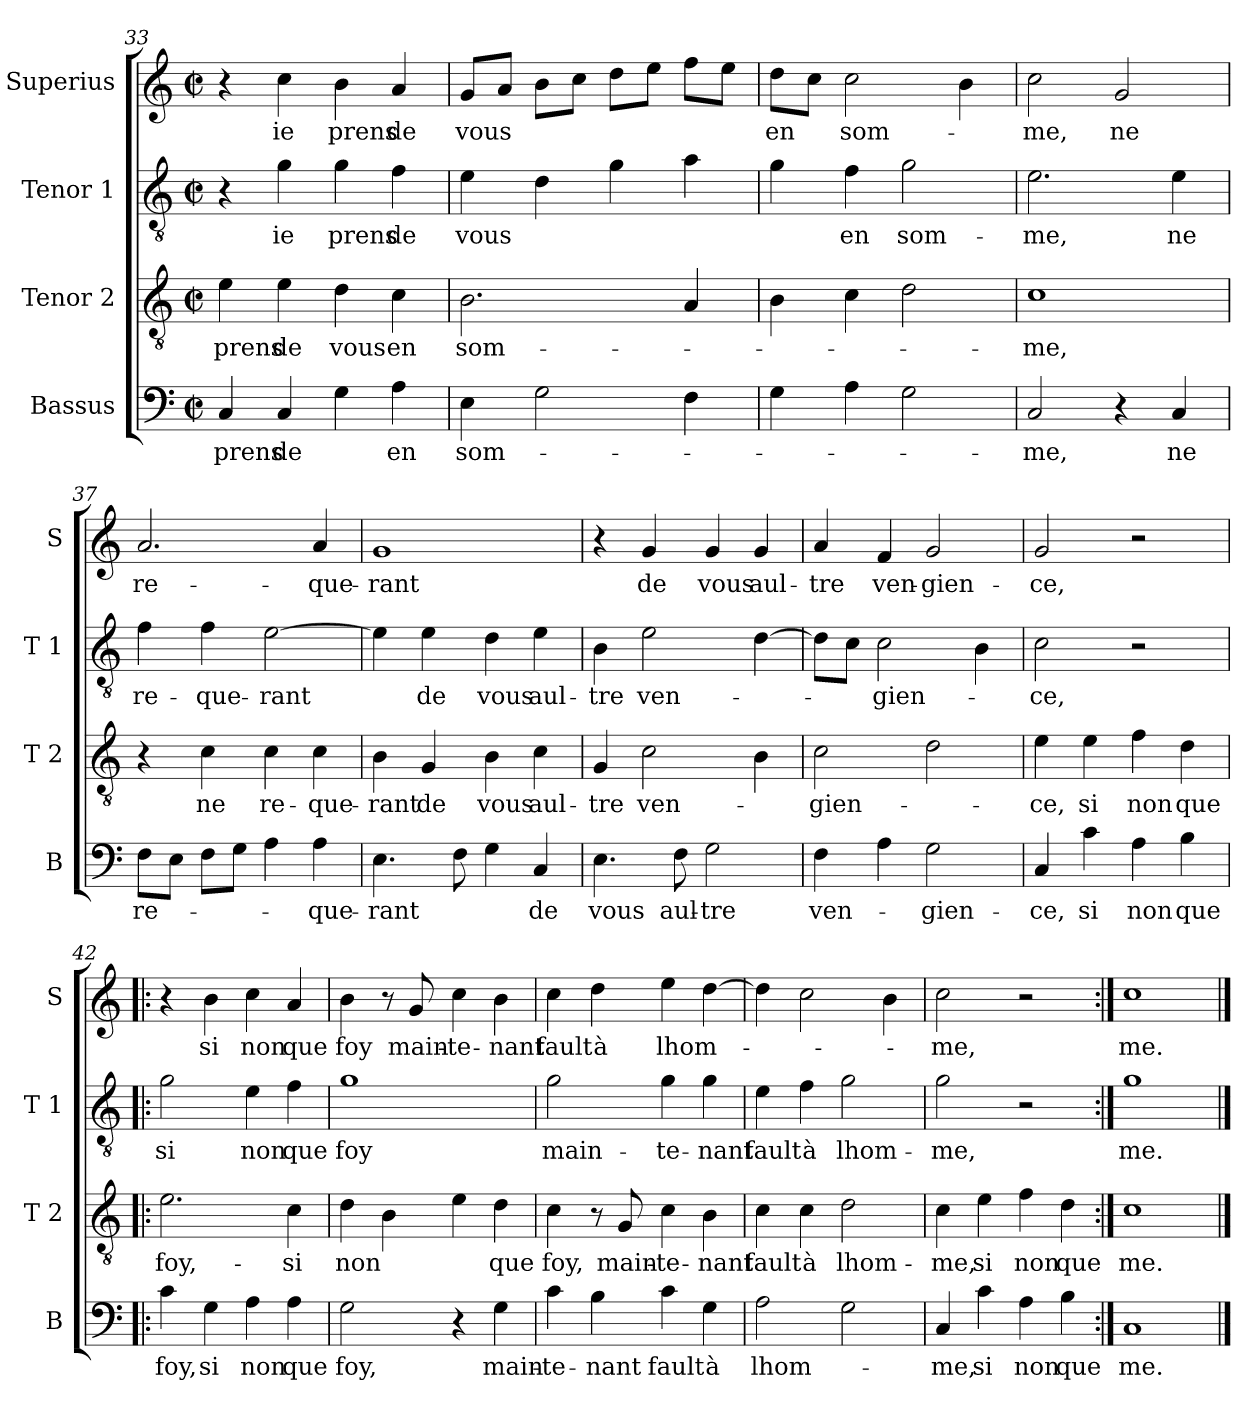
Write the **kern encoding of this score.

**kern	**text	**kern	**text	**kern	**text	**kern	**text
*part4	*part4	*part3	*part3	*part2	*part2	*part1	*part1
*staff4	*staff4	*staff3	*staff3	*staff2	*staff2	*staff1	*staff1
*I"Bassus	*	*I"Tenor 2	*	*I"Tenor 1	*	*I"Superius	*
*I'B	*	*I'T 2	*	*I'T 1	*	*I'S	*
*clefF4	*	*clefGv2	*	*clefGv2	*	*clefG2	*
*k[]	*	*k[]	*	*k[]	*	*k[]	*
*C:	*	*C:	*	*C:	*	*C:	*
*M2/2	*	*M2/2	*	*M2/2	*	*M2/2	*
*met(c|)	*	*met(c|)	*	*met(c|)	*	*met(c|)	*
=33	=33	=33	=33	=33	=33	=33	=33
!	!LO:LY:b	!	!LO:LY:b	!	!	!	!
4C/	prens	4e\	prens	4r	.	4r	.
!	!LO:LY:b	!	!LO:LY:b	!	!LO:LY:b	!	!LO:LY:b
4C/	de	4e\	de	4g\	ie	4cc\	ie
!	!	!	!LO:LY:b	!	!LO:LY:b	!	!LO:LY:b
4G\	.	4d\	vous	4g\	prens	4b\	prens
!	!LO:LY:b	!	!LO:LY:b	!	!LO:LY:b	!	!LO:LY:b
4A\	en	4c\	en	4f\	de	4a/	de
=34	=34	=34	=34	=34	=34	=34	=34
!	!LO:LY:b	!	!LO:LY:b	!	!LO:LY:b	!	!LO:LY:b
4E\	som-	2.B\	som-	4e\	vous	8g/L	vous
.	.	.	.	.	.	8a/J	.
2G\	.	.	.	4d\	.	8b\L	.
.	.	.	.	.	.	8cc\J	.
.	.	.	.	4g\	.	8dd\L	.
.	.	.	.	.	.	8ee\J	.
4F\	.	4A/	.	4a\	.	8ff\L	.
.	.	.	.	.	.	8ee\J	.
=35	=35	=35	=35	=35	=35	=35	=35
!	!	!	!	!	!	!	!LO:LY:b
4G\	.	4B\	.	4g\	.	8dd\L	en
.	.	.	.	.	.	8cc\J	.
!	!	!	!	!	!LO:LY:b	!	!LO:LY:b
4A\	.	4c\	.	4f\	en	2cc\	som-
!	!	!	!	!	!LO:LY:b	!	!
2G\	.	2d\	.	2g\	som-	.	.
.	.	.	.	.	.	4b\	.
!!LO:LB:g=z
=36	=36	=36	=36	=36	=36	=36	=36
!	!LO:LY:b	!	!LO:LY:b	!	!LO:LY:b	!	!LO:LY:b
2C/	-me,	1c	-me,	2.e\	-me,	2cc\	-me,
!	!	!	!	!	!	!	!LO:LY:b
4r	.	.	.	.	.	2g/	ne
!	!LO:LY:b	!	!	!	!LO:LY:b	!	!
4C/	ne	.	.	4e\	ne	.	.
=37	=37	=37	=37	=37	=37	=37	=37
!	!LO:LY:b	!	!	!	!LO:LY:b	!	!LO:LY:b
8F\L	re-	4r	.	4f\	re-	2.a/	re-
8E\J	.	.	.	.	.	.	.
!	!	!	!LO:LY:b	!	!LO:LY:b	!	!
8F\L	.	4c\	ne	4f\	-que-	.	.
8G\J	.	.	.	.	.	.	.
!	!	!	!LO:LY:b	!	!LO:LY:b	!	!
4A\	.	4c\	re-	[2e\	-rant	.	.
!	!LO:LY:b	!	!LO:LY:b	!	!	!	!LO:LY:b
4A\	-que-	4c\	-que-	.	.	4a/	-que-
=38	=38	=38	=38	=38	=38	=38	=38
!	!LO:LY:b	!	!LO:LY:b	!	!	!	!LO:LY:b
4.E\	-rant	4B\	-rant	4e\]	.	1g	-rant
!	!	!	!LO:LY:b	!	!LO:LY:b	!	!
.	.	4G/	de	4e\	de	.	.
8F\	.	.	.	.	.	.	.
!	!	!	!LO:LY:b	!	!LO:LY:b	!	!
4G\	.	4B\	vous	4d\	vous	.	.
!	!LO:LY:b	!	!LO:LY:b	!	!LO:LY:b	!	!
4C/	de	4c\	aul-	4e\	aul-	.	.
=39	=39	=39	=39	=39	=39	=39	=39
!	!LO:LY:b	!	!LO:LY:b	!	!LO:LY:b	!	!
4.E\	vous	4G/	-tre	4B\	-tre	4r	.
!	!	!	!LO:LY:b	!	!LO:LY:b	!	!LO:LY:b
.	.	2c\	ven-	2e\	ven-	4g/	de
!	!LO:LY:b	!	!	!	!	!	!
8F\	aul-	.	.	.	.	.	.
!	!LO:LY:b	!	!	!	!	!	!LO:LY:b
2G\	-tre	.	.	.	.	4g/	vous
!	!	!	!	!	!	!	!LO:LY:b
.	.	4B\	.	[4d\	.	4g/	aul-
=40	=40	=40	=40	=40	=40	=40	=40
!	!LO:LY:b	!	!LO:LY:b	!	!	!	!LO:LY:b
4F\	ven-	2c\	-gien-	8d\L]	.	4a/	-tre
.	.	.	.	8c\J	.	.	.
!	!	!	!	!	!LO:LY:b	!	!LO:LY:b
4A\	.	.	.	2c\	-gien-	4f/	ven-
!	!LO:LY:b	!	!	!	!	!	!LO:LY:b
2G\	-gien-	2d\	.	.	.	2g/	-gien-
.	.	.	.	4B\	.	.	.
=41	=41	=41	=41	=41	=41	=41	=41
!	!LO:LY:b	!	!LO:LY:b	!	!LO:LY:b	!	!LO:LY:b
4C/	-ce,	4e\	-ce,	2c\	-ce,	2g/	-ce,
!	!LO:LY:b	!	!LO:LY:b	!	!	!	!
4c\	si	4e\	si	.	.	.	.
!	!LO:LY:b	!	!LO:LY:b	!	!	!	!
4A\	non	4f\	non	2r	.	2r	.
!	!LO:LY:b	!	!LO:LY:b	!	!	!	!
4B\	que	4d\	que	.	.	.	.
!!LO:LB:g=z
=42!|:	=42!|:	=42!|:	=42!|:	=42!|:	=42!|:	=42!|:	=42!|:
!	!LO:LY:b	!	!LO:LY:b	!	!LO:LY:b	!	!
4c\	foy,	2.e\	foy,-	2g\	si	4r	.
!	!LO:LY:b	!	!	!	!	!	!LO:LY:b
4G\	si	.	.	.	.	4b\	si
!	!LO:LY:b	!	!	!	!LO:LY:b	!	!LO:LY:b
4A\	non	.	.	4e\	non	4cc\	non
!	!LO:LY:b	!	!LO:LY:b	!	!LO:LY:b	!	!LO:LY:b
4A\	que	4c\	-si	4f\	que	4a/	que
=43	=43	=43	=43	=43	=43	=43	=43
!	!LO:LY:b	!	!LO:LY:b	!	!LO:LY:b	!	!LO:LY:b
2G\	foy,	4d\	non	1g	foy	4b\	foy
.	.	4B\	.	.	.	8r	.
!	!	!	!	!	!	!	!LO:LY:b
.	.	.	.	.	.	8g/	main-
!	!	!	!	!	!	!	!LO:LY:b
4r	.	4e\	.	.	.	4cc\	-te-
!	!LO:LY:b	!	!LO:LY:b	!	!	!	!LO:LY:b
4G\	main-	4d\	que	.	.	4b\	-nant
=44	=44	=44	=44	=44	=44	=44	=44
!	!LO:LY:b	!	!LO:LY:b	!	!LO:LY:b	!	!LO:LY:b
4c\	-te-	4c\	foy,	2g\	main-	4cc\	fault
!	!LO:LY:b	!	!	!	!	!	!LO:LY:b
4B\	-nant	8r	.	.	.	4dd\	à
!	!	!	!LO:LY:b	!	!	!	!
.	.	8G/	main-	.	.	.	.
!	!LO:LY:b	!	!LO:LY:b	!	!LO:LY:b	!	!LO:LY:b
4c\	fault	4c\	-te-	4g\	-te-	4ee\	lhom-
!	!LO:LY:b	!	!LO:LY:b	!	!LO:LY:b	!	!
4G\	à	4B\	-nant	4g\	-nant	[4dd\	.
=45	=45	=45	=45	=45	=45	=45	=45
!	!LO:LY:b	!	!LO:LY:b	!	!LO:LY:b	!	!
2A\	lhom-	4c\	fault	4e\	fault	4dd\]	.
!	!	!	!LO:LY:b	!	!LO:LY:b	!	!
.	.	4c\	à	4f\	à	2cc\	.
!	!	!	!LO:LY:b	!	!LO:LY:b	!	!
2G\	.	2d\	lhom-	2g\	lhom-	.	.
.	.	.	.	.	.	4b\	.
=46	=46	=46	=46	=46	=46	=46	=46
!	!LO:LY:b	!	!LO:LY:b	!	!LO:LY:b	!	!LO:LY:b
4C/	-me,	4c\	-me,	2g\	-me,	2cc\	-me,
!	!LO:LY:b	!	!LO:LY:b	!	!	!	!
4c\	si	4e\	si	.	.	.	.
!	!LO:LY:b	!	!LO:LY:b	!	!	!	!
4A\	non	4f\	non	2r	.	2r	.
!	!LO:LY:b	!	!LO:LY:b	!	!	!	!
4B\	que	4d\	que	.	.	.	.
=47:|!	=47:|!	=47:|!	=47:|!	=47:|!	=47:|!	=47:|!	=47:|!
!	!LO:LY:b	!	!LO:LY:b	!	!LO:LY:b	!	!LO:LY:b
1C	me.	1c	me.	1g	me.	1cc	me.
==	==	==	==	==	==	==	==
*-	*-	*-	*-	*-	*-	*-	*-
